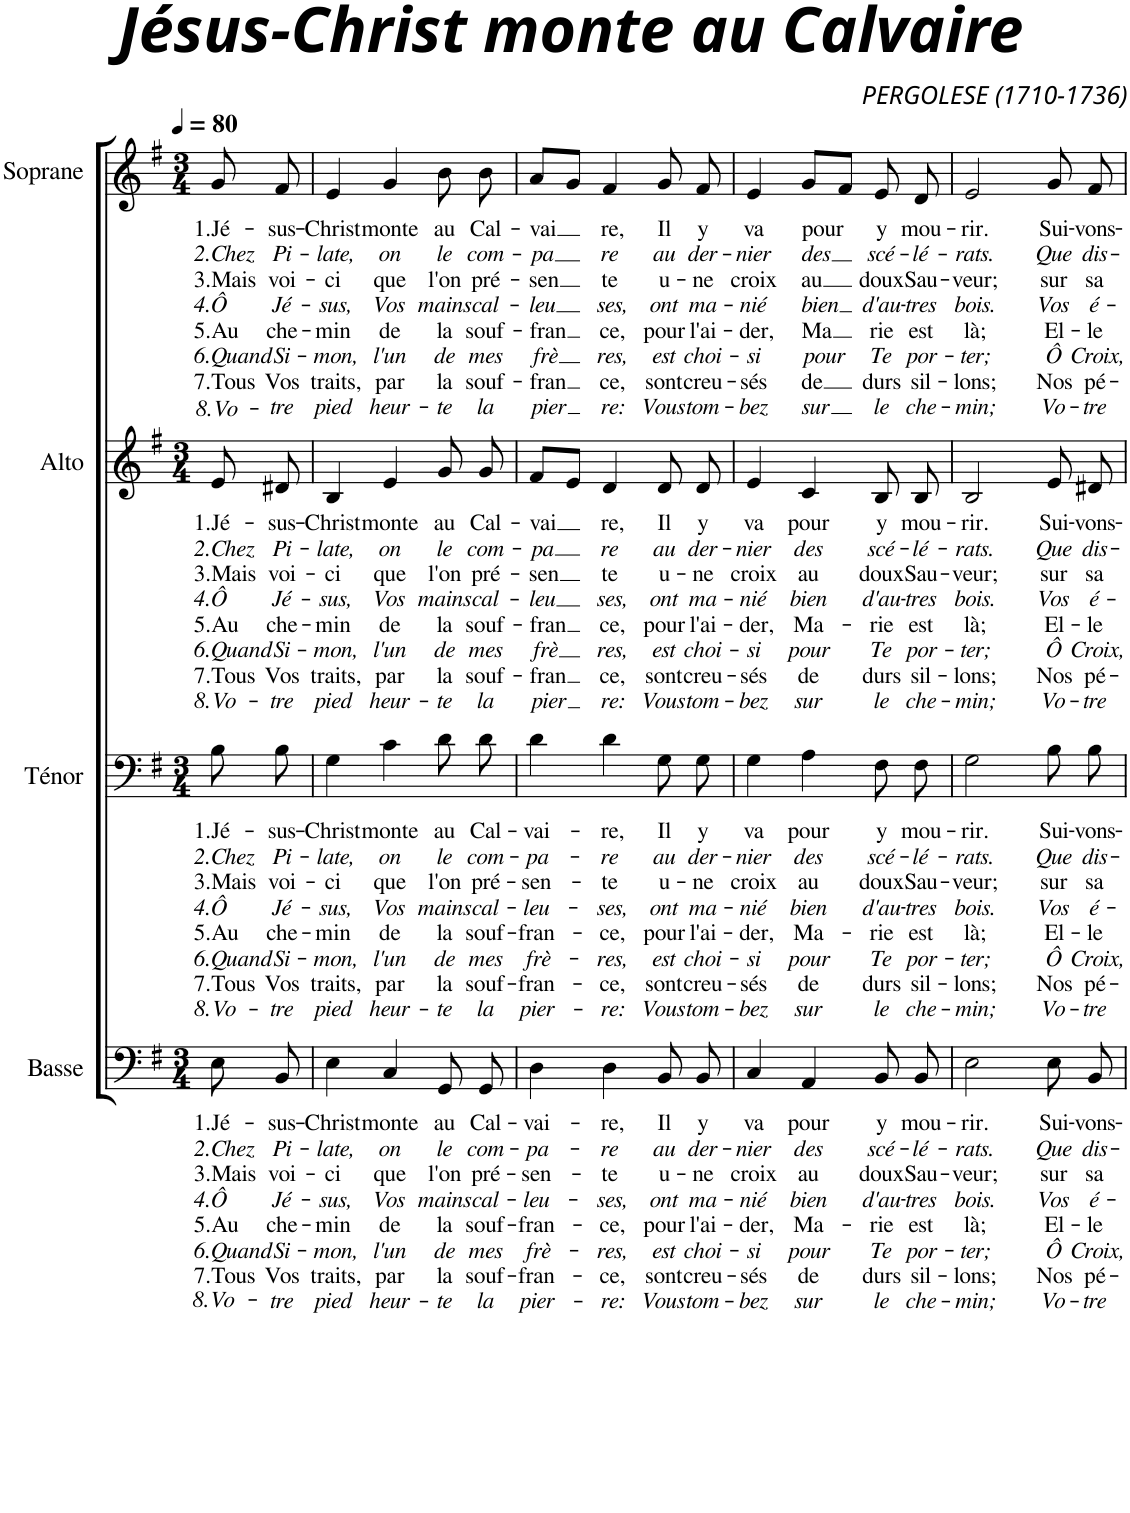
**kern	**text	**text	**text	**text	**text	**text	**text	**text	**kern	**text	**text	**text	**text	**text	**text	**text	**text	**kern	**text	**text	**text	**text	**text	**text	**text	**text	**kern	**text	**text	**text	**text	**text	**text	**text	**text
*part4	*part4	*part4	*part4	*part4	*part4	*part4	*part4	*part4	*part3	*part3	*part3	*part3	*part3	*part3	*part3	*part3	*part3	*part2	*part2	*part2	*part2	*part2	*part2	*part2	*part2	*part2	*part1	*part1	*part1	*part1	*part1	*part1	*part1	*part1	*part1
*staff4	*staff4	*staff4	*staff4	*staff4	*staff4	*staff4	*staff4	*staff4	*staff3	*staff3	*staff3	*staff3	*staff3	*staff3	*staff3	*staff3	*staff3	*staff2	*staff2	*staff2	*staff2	*staff2	*staff2	*staff2	*staff2	*staff2	*staff1	*staff1	*staff1	*staff1	*staff1	*staff1	*staff1	*staff1	*staff1
*I"Basse	*	*	*	*	*	*	*	*	*I"Ténor	*	*	*	*	*	*	*	*	*I"Alto	*	*	*	*	*	*	*	*	*I"Soprane	*	*	*	*	*	*	*	*
*I'B.	*	*	*	*	*	*	*	*	*I'T.	*	*	*	*	*	*	*	*	*I'A.	*	*	*	*	*	*	*	*	*I'S.	*	*	*	*	*	*	*	*
*clefF4	*	*	*	*	*	*	*	*	*clefF4	*	*	*	*	*	*	*	*	*clefG2	*	*	*	*	*	*	*	*	*clefG2	*	*	*	*	*	*	*	*
*k[f#]	*	*	*	*	*	*	*	*	*k[f#]	*	*	*	*	*	*	*	*	*k[f#]	*	*	*	*	*	*	*	*	*k[f#]	*	*	*	*	*	*	*	*
*M3/4	*	*	*	*	*	*	*	*	*M3/4	*	*	*	*	*	*	*	*	*M3/4	*	*	*	*	*	*	*	*	*M3/4	*	*	*	*	*	*	*	*
*MM80	*	*	*	*	*	*	*	*	*MM80	*	*	*	*	*	*	*	*	*MM80	*	*	*	*	*	*	*	*	*MM80	*	*	*	*	*	*	*	*
=1	=1	=1	=1	=1	=1	=1	=1	=1	=1	=1	=1	=1	=1	=1	=1	=1	=1	=1	=1	=1	=1	=1	=1	=1	=1	=1	=1	=1	=1	=1	=1	=1	=1	=1	=1
!	!LO:LY:b	!LO:LY:b	!LO:LY:b	!LO:LY:b	!LO:LY:b	!LO:LY:b	!LO:LY:b	!LO:LY:b	!	!LO:LY:b	!LO:LY:b	!LO:LY:b	!LO:LY:b	!LO:LY:b	!LO:LY:b	!LO:LY:b	!LO:LY:b	!	!LO:LY:b	!LO:LY:b	!LO:LY:b	!LO:LY:b	!LO:LY:b	!LO:LY:b	!LO:LY:b	!LO:LY:b	!	!LO:LY:b	!LO:LY:b	!LO:LY:b	!LO:LY:b	!LO:LY:b	!LO:LY:b	!LO:LY:b	!LO:LY:b
8E/L	1.Jé-	2.Chez	3.Mais	4.Ô	5.Au	6.Quand	7.Tous	8.Vo-	8B\L	1.Jé-	2.Chez	3.Mais	4.Ô	5.Au	6.Quand	7.Tous	8.Vo-	8e/	1.Jé-	2.Chez	3.Mais	4.Ô	5.Au	6.Quand	7.Tous	8.Vo-	8g/	1.Jé-	2.Chez	3.Mais	4.Ô	5.Au	6.Quand	7.Tous	8.Vo-
!	!LO:LY:b	!LO:LY:b	!LO:LY:b	!LO:LY:b	!LO:LY:b	!LO:LY:b	!LO:LY:b	!LO:LY:b	!	!LO:LY:b	!LO:LY:b	!LO:LY:b	!LO:LY:b	!LO:LY:b	!LO:LY:b	!LO:LY:b	!LO:LY:b	!	!LO:LY:b	!LO:LY:b	!LO:LY:b	!LO:LY:b	!LO:LY:b	!LO:LY:b	!LO:LY:b	!LO:LY:b	!	!LO:LY:b	!LO:LY:b	!LO:LY:b	!LO:LY:b	!LO:LY:b	!LO:LY:b	!LO:LY:b	!LO:LY:b
8BB/J	-sus-	Pi-	voi-	Jé-	che-	Si-	Vos	-tre	8B\J	-sus-	Pi-	voi-	Jé-	che-	Si-	Vos	-tre	8d#X/	-sus-	Pi-	voi-	Jé-	che-	Si-	Vos	-tre	8f#/	-sus-	Pi-	voi-	Jé-	che-	Si-	Vos	-tre
=2	=2	=2	=2	=2	=2	=2	=2	=2	=2	=2	=2	=2	=2	=2	=2	=2	=2	=2	=2	=2	=2	=2	=2	=2	=2	=2	=2	=2	=2	=2	=2	=2	=2	=2	=2
!	!LO:LY:b	!LO:LY:b	!LO:LY:b	!LO:LY:b	!LO:LY:b	!LO:LY:b	!LO:LY:b	!LO:LY:b	!	!LO:LY:b	!LO:LY:b	!LO:LY:b	!LO:LY:b	!LO:LY:b	!LO:LY:b	!LO:LY:b	!LO:LY:b	!	!LO:LY:b	!LO:LY:b	!LO:LY:b	!LO:LY:b	!LO:LY:b	!LO:LY:b	!LO:LY:b	!LO:LY:b	!	!LO:LY:b	!LO:LY:b	!LO:LY:b	!LO:LY:b	!LO:LY:b	!LO:LY:b	!LO:LY:b	!LO:LY:b
4E\	-Christ	-late,	-ci	-sus,	-min	-mon,	traits,	pied	4G\	-Christ	-late,	-ci	-sus,	-min	-mon,	traits,	pied	4B/	-Christ	-late,	-ci	-sus,	-min	-mon,	traits,	pied	4e/	-Christ	-late,	-ci	-sus,	-min	-mon,	traits,	pied
!	!LO:LY:b	!LO:LY:b	!LO:LY:b	!LO:LY:b	!LO:LY:b	!LO:LY:b	!LO:LY:b	!LO:LY:b	!	!LO:LY:b	!LO:LY:b	!LO:LY:b	!LO:LY:b	!LO:LY:b	!LO:LY:b	!LO:LY:b	!LO:LY:b	!	!LO:LY:b	!LO:LY:b	!LO:LY:b	!LO:LY:b	!LO:LY:b	!LO:LY:b	!LO:LY:b	!LO:LY:b	!	!LO:LY:b	!LO:LY:b	!LO:LY:b	!LO:LY:b	!LO:LY:b	!LO:LY:b	!LO:LY:b	!LO:LY:b
4C/	monte	on	que	Vos	de	l'un	par	heur-	4c\	monte	on	que	Vos	de	l'un	par	heur-	4e/	monte	on	que	Vos	de	l'un	par	heur-	4g/	monte	on	que	Vos	de	l'un	par	heur-
!	!LO:LY:b	!LO:LY:b	!LO:LY:b	!LO:LY:b	!LO:LY:b	!LO:LY:b	!LO:LY:b	!LO:LY:b	!	!LO:LY:b	!LO:LY:b	!LO:LY:b	!LO:LY:b	!LO:LY:b	!LO:LY:b	!LO:LY:b	!LO:LY:b	!	!LO:LY:b	!LO:LY:b	!LO:LY:b	!LO:LY:b	!LO:LY:b	!LO:LY:b	!LO:LY:b	!LO:LY:b	!	!LO:LY:b	!LO:LY:b	!LO:LY:b	!LO:LY:b	!LO:LY:b	!LO:LY:b	!LO:LY:b	!LO:LY:b
8GG/L	au	le	l'on	mains	la	de	la	-te	8d\L	au	le	l'on	mains	la	de	la	-te	8g/	au	le	l'on	mains	la	de	la	-te	8b\	au	le	l'on	mains	la	de	la	-te
!	!LO:LY:b	!LO:LY:b	!LO:LY:b	!LO:LY:b	!LO:LY:b	!LO:LY:b	!LO:LY:b	!LO:LY:b	!	!LO:LY:b	!LO:LY:b	!LO:LY:b	!LO:LY:b	!LO:LY:b	!LO:LY:b	!LO:LY:b	!LO:LY:b	!	!LO:LY:b	!LO:LY:b	!LO:LY:b	!LO:LY:b	!LO:LY:b	!LO:LY:b	!LO:LY:b	!LO:LY:b	!	!LO:LY:b	!LO:LY:b	!LO:LY:b	!LO:LY:b	!LO:LY:b	!LO:LY:b	!LO:LY:b	!LO:LY:b
8GG/J	Cal-	com-	pré-	cal-	souf-	mes	souf-	la	8d\J	Cal-	com-	pré-	cal-	souf-	mes	souf-	la	8g/	Cal-	com-	pré-	cal-	souf-	mes	souf-	la	8b\	Cal-	com-	pré-	cal-	souf-	mes	souf-	la
=3	=3	=3	=3	=3	=3	=3	=3	=3	=3	=3	=3	=3	=3	=3	=3	=3	=3	=3	=3	=3	=3	=3	=3	=3	=3	=3	=3	=3	=3	=3	=3	=3	=3	=3	=3
!	!LO:LY:b	!LO:LY:b	!LO:LY:b	!LO:LY:b	!LO:LY:b	!LO:LY:b	!LO:LY:b	!LO:LY:b	!	!LO:LY:b	!LO:LY:b	!LO:LY:b	!LO:LY:b	!LO:LY:b	!LO:LY:b	!LO:LY:b	!LO:LY:b	!	!LO:LY:b	!LO:LY:b	!LO:LY:b	!LO:LY:b	!LO:LY:b	!LO:LY:b	!LO:LY:b	!LO:LY:b	!	!LO:LY:b	!LO:LY:b	!LO:LY:b	!LO:LY:b	!LO:LY:b	!LO:LY:b	!LO:LY:b	!LO:LY:b
4D\	-vai-	-pa-	-sen-	-leu-	-fran-	frè-	-fran-	pier-	4d\	-vai-	-pa-	-sen-	-leu-	-fran-	frè-	-fran-	pier-	8f#/L	-vai	-pa	-sen	-leu	-fran	frè	-fran	pier	8a/L	-vai	-pa	-sen	-leu	-fran	frè	-fran	pier
.	.	.	.	.	.	.	.	.	.	.	.	.	.	.	.	.	.	8e/J	.	.	.	.	.	.	.	.	8g/J	.	.	.	.	.	.	.	.
!	!LO:LY:b	!LO:LY:b	!LO:LY:b	!LO:LY:b	!LO:LY:b	!LO:LY:b	!LO:LY:b	!LO:LY:b	!	!LO:LY:b	!LO:LY:b	!LO:LY:b	!LO:LY:b	!LO:LY:b	!LO:LY:b	!LO:LY:b	!LO:LY:b	!	!LO:LY:b	!LO:LY:b	!LO:LY:b	!LO:LY:b	!LO:LY:b	!LO:LY:b	!LO:LY:b	!LO:LY:b	!	!LO:LY:b	!LO:LY:b	!LO:LY:b	!LO:LY:b	!LO:LY:b	!LO:LY:b	!LO:LY:b	!LO:LY:b
4D\	-re,	-re	-te	-ses,	-ce,	-res,	-ce,	-re:	4d\	-re,	-re	-te	-ses,	-ce,	-res,	-ce,	-re:	4d/	re,	re	te	ses,	ce,	res,	ce,	re:	4f#/	re,	re	te	ses,	ce,	res,	ce,	re:
!	!LO:LY:b	!LO:LY:b	!LO:LY:b	!LO:LY:b	!LO:LY:b	!LO:LY:b	!LO:LY:b	!LO:LY:b	!	!LO:LY:b	!LO:LY:b	!LO:LY:b	!LO:LY:b	!LO:LY:b	!LO:LY:b	!LO:LY:b	!LO:LY:b	!	!LO:LY:b	!LO:LY:b	!LO:LY:b	!LO:LY:b	!LO:LY:b	!LO:LY:b	!LO:LY:b	!LO:LY:b	!	!LO:LY:b	!LO:LY:b	!LO:LY:b	!LO:LY:b	!LO:LY:b	!LO:LY:b	!LO:LY:b	!LO:LY:b
8BB/L	Il	au	u-	ont	pour	est	sont	Vous	8G\L	Il	au	u-	ont	pour	est	sont	Vous	8d/	Il	au	u-	ont	pour	est	sont	Vous	8g/	Il	au	u-	ont	pour	est	sont	Vous
!	!LO:LY:b	!LO:LY:b	!LO:LY:b	!LO:LY:b	!LO:LY:b	!LO:LY:b	!LO:LY:b	!LO:LY:b	!	!LO:LY:b	!LO:LY:b	!LO:LY:b	!LO:LY:b	!LO:LY:b	!LO:LY:b	!LO:LY:b	!LO:LY:b	!	!LO:LY:b	!LO:LY:b	!LO:LY:b	!LO:LY:b	!LO:LY:b	!LO:LY:b	!LO:LY:b	!LO:LY:b	!	!LO:LY:b	!LO:LY:b	!LO:LY:b	!LO:LY:b	!LO:LY:b	!LO:LY:b	!LO:LY:b	!LO:LY:b
8BB/J	y	der-	-ne	ma-	l'ai-	choi-	creu-	tom-	8G\J	y	der-	-ne	ma-	l'ai-	choi-	creu-	tom-	8d/	y	der-	-ne	ma-	l'ai-	choi-	creu-	tom-	8f#/	y	der-	-ne	ma-	l'ai-	choi-	creu-	tom-
=4	=4	=4	=4	=4	=4	=4	=4	=4	=4	=4	=4	=4	=4	=4	=4	=4	=4	=4	=4	=4	=4	=4	=4	=4	=4	=4	=4	=4	=4	=4	=4	=4	=4	=4	=4
!	!LO:LY:b	!LO:LY:b	!LO:LY:b	!LO:LY:b	!LO:LY:b	!LO:LY:b	!LO:LY:b	!LO:LY:b	!	!LO:LY:b	!LO:LY:b	!LO:LY:b	!LO:LY:b	!LO:LY:b	!LO:LY:b	!LO:LY:b	!LO:LY:b	!	!LO:LY:b	!LO:LY:b	!LO:LY:b	!LO:LY:b	!LO:LY:b	!LO:LY:b	!LO:LY:b	!LO:LY:b	!	!LO:LY:b	!LO:LY:b	!LO:LY:b	!LO:LY:b	!LO:LY:b	!LO:LY:b	!LO:LY:b	!LO:LY:b
4C/	va	-nier	croix	-nié	-der,	-si	-sés	-bez	4G\	va	-nier	croix	-nié	-der,	-si	-sés	-bez	4e/	va	-nier	croix	-nié	-der,	-si	-sés	-bez	4e/	va	-nier	croix	-nié	-der,	-si	-sés	-bez
!	!LO:LY:b	!LO:LY:b	!LO:LY:b	!LO:LY:b	!LO:LY:b	!LO:LY:b	!LO:LY:b	!LO:LY:b	!	!LO:LY:b	!LO:LY:b	!LO:LY:b	!LO:LY:b	!LO:LY:b	!LO:LY:b	!LO:LY:b	!LO:LY:b	!	!LO:LY:b	!LO:LY:b	!LO:LY:b	!LO:LY:b	!LO:LY:b	!LO:LY:b	!LO:LY:b	!LO:LY:b	!	!LO:LY:b	!LO:LY:b	!LO:LY:b	!LO:LY:b	!LO:LY:b	!LO:LY:b	!LO:LY:b	!LO:LY:b
4AA/	pour	des	au	bien	-Ma-	pour	de	sur	4A\	pour	des	au	bien	-Ma-	pour	de	sur	4c/	pour	des	au	bien	-Ma-	pour	de	sur	8g/L	pour	des	au	bien	-Ma	pour	de	sur
.	.	.	.	.	.	.	.	.	.	.	.	.	.	.	.	.	.	.	.	.	.	.	.	.	.	.	8f#/J	.	.	.	.	.	.	.	.
!	!LO:LY:b	!LO:LY:b	!LO:LY:b	!LO:LY:b	!LO:LY:b	!LO:LY:b	!LO:LY:b	!LO:LY:b	!	!LO:LY:b	!LO:LY:b	!LO:LY:b	!LO:LY:b	!LO:LY:b	!LO:LY:b	!LO:LY:b	!LO:LY:b	!	!LO:LY:b	!LO:LY:b	!LO:LY:b	!LO:LY:b	!LO:LY:b	!LO:LY:b	!LO:LY:b	!LO:LY:b	!	!LO:LY:b	!LO:LY:b	!LO:LY:b	!LO:LY:b	!LO:LY:b	!LO:LY:b	!LO:LY:b	!LO:LY:b
8BB/L	y	scé-	doux	d'au-	-rie	Te	durs	le	8F#\L	y	scé-	doux	d'au-	-rie	Te	durs	le	8B/	y	scé-	doux	d'au-	-rie	Te	durs	le	8e/	y	scé-	doux	d'au-	rie	Te	durs	le
!	!LO:LY:b	!LO:LY:b	!LO:LY:b	!LO:LY:b	!LO:LY:b	!LO:LY:b	!LO:LY:b	!LO:LY:b	!	!LO:LY:b	!LO:LY:b	!LO:LY:b	!LO:LY:b	!LO:LY:b	!LO:LY:b	!LO:LY:b	!LO:LY:b	!	!LO:LY:b	!LO:LY:b	!LO:LY:b	!LO:LY:b	!LO:LY:b	!LO:LY:b	!LO:LY:b	!LO:LY:b	!	!LO:LY:b	!LO:LY:b	!LO:LY:b	!LO:LY:b	!LO:LY:b	!LO:LY:b	!LO:LY:b	!LO:LY:b
8BB/J	mou-	-lé-	Sau-	-tres	est	por-	sil-	che-	8F#\J	mou-	-lé-	Sau-	-tres	est	por-	sil-	che-	8B/	mou-	-lé-	Sau-	-tres	est	por-	sil-	che-	8d/	mou-	-lé-	Sau-	-tres	est	por-	sil-	che-
=5	=5	=5	=5	=5	=5	=5	=5	=5	=5	=5	=5	=5	=5	=5	=5	=5	=5	=5	=5	=5	=5	=5	=5	=5	=5	=5	=5	=5	=5	=5	=5	=5	=5	=5	=5
!	!LO:LY:b	!LO:LY:b	!LO:LY:b	!LO:LY:b	!LO:LY:b	!LO:LY:b	!LO:LY:b	!LO:LY:b	!	!LO:LY:b	!LO:LY:b	!LO:LY:b	!LO:LY:b	!LO:LY:b	!LO:LY:b	!LO:LY:b	!LO:LY:b	!	!LO:LY:b	!LO:LY:b	!LO:LY:b	!LO:LY:b	!LO:LY:b	!LO:LY:b	!LO:LY:b	!LO:LY:b	!	!LO:LY:b	!LO:LY:b	!LO:LY:b	!LO:LY:b	!LO:LY:b	!LO:LY:b	!LO:LY:b	!LO:LY:b
2E\	-rir.	-rats.	-veur;	bois.	là;	-ter;	-lons;	-min;	2G\	-rir.	-rats.	-veur;	bois.	là;	-ter;	-lons;	-min;	2B/	-rir.	-rats.	-veur;	bois.	là;	-ter;	-lons;	-min;	2e/	-rir.	-rats.	-veur;	bois.	là;	-ter;	-lons;	-min;
!	!LO:LY:b	!LO:LY:b	!LO:LY:b	!LO:LY:b	!LO:LY:b	!LO:LY:b	!LO:LY:b	!LO:LY:b	!	!LO:LY:b	!LO:LY:b	!LO:LY:b	!LO:LY:b	!LO:LY:b	!LO:LY:b	!LO:LY:b	!LO:LY:b	!	!LO:LY:b	!LO:LY:b	!LO:LY:b	!LO:LY:b	!LO:LY:b	!LO:LY:b	!LO:LY:b	!LO:LY:b	!	!LO:LY:b	!LO:LY:b	!LO:LY:b	!LO:LY:b	!LO:LY:b	!LO:LY:b	!LO:LY:b	!LO:LY:b
8E/L	Sui-	Que	sur	Vos	El-	Ô	Nos	Vo-	8B\L	Sui-	Que	sur	Vos	El-	Ô	Nos	Vo-	8e/	Sui-	Que	sur	Vos	El-	Ô	Nos	Vo-	8g/	Sui-	Que	sur	Vos	El-	Ô	Nos	Vo-
!	!LO:LY:b	!LO:LY:b	!LO:LY:b	!LO:LY:b	!LO:LY:b	!LO:LY:b	!LO:LY:b	!LO:LY:b	!	!LO:LY:b	!LO:LY:b	!LO:LY:b	!LO:LY:b	!LO:LY:b	!LO:LY:b	!LO:LY:b	!LO:LY:b	!	!LO:LY:b	!LO:LY:b	!LO:LY:b	!LO:LY:b	!LO:LY:b	!LO:LY:b	!LO:LY:b	!LO:LY:b	!	!LO:LY:b	!LO:LY:b	!LO:LY:b	!LO:LY:b	!LO:LY:b	!LO:LY:b	!LO:LY:b	!LO:LY:b
8BB/J	-vons-	dis-	sa	é-	-le	Croix,	pé-	-tre	8B\J	-vons-	dis-	sa	é-	-le	Croix,	pé-	-tre	8d#X/	-vons-	dis-	sa	é-	-le	Croix,	pé-	-tre	8f#/	-vons-	dis-	sa	é-	-le	Croix,	pé-	-tre
=	=	=	=	=	=	=	=	=	=	=	=	=	=	=	=	=	=	=	=	=	=	=	=	=	=	=	=	=	=	=	=	=	=	=	=
*-	*-	*-	*-	*-	*-	*-	*-	*-	*-	*-	*-	*-	*-	*-	*-	*-	*-	*-	*-	*-	*-	*-	*-	*-	*-	*-	*-	*-	*-	*-	*-	*-	*-	*-	*-
